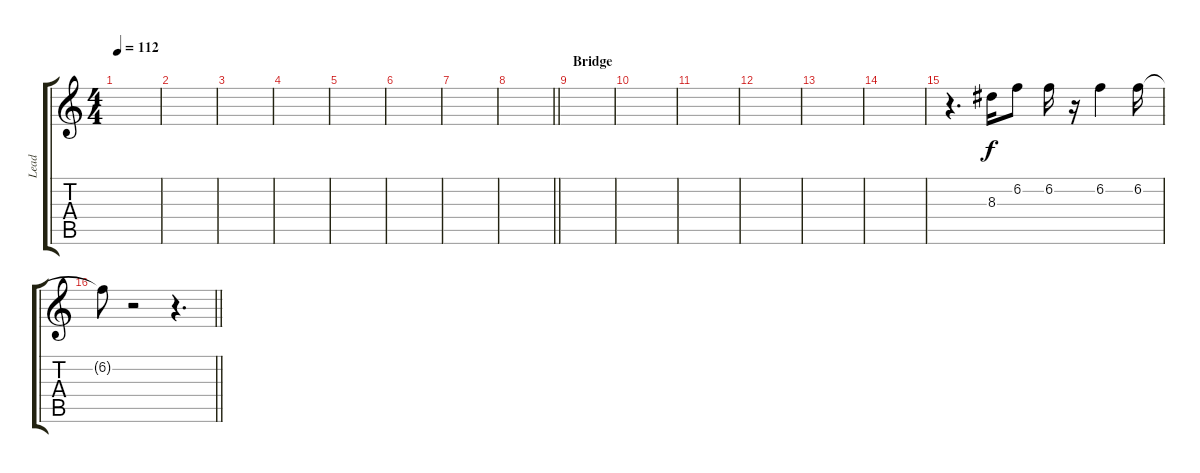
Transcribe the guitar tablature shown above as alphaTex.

\track ("Lead" "Lead") {instrument distortionguitar}
\staff {score tabs}
\tuning (E4 B3 G3 D3 A2 E2) {hide}
\ts (4 4)
\tempo 112
\clef g2
\ks c
|
|
|
|
|
|
|
\barLineRight lightlight
|
\section ("" "Bridge")
|
|
|
|
|
|
r.4{d} 8.3.16 6.2.8 6.2.16 r.16 6.2.4 6.2.16 |
\barLineRight lightlight
6.2{t}.8 r.2 r.4{d}
